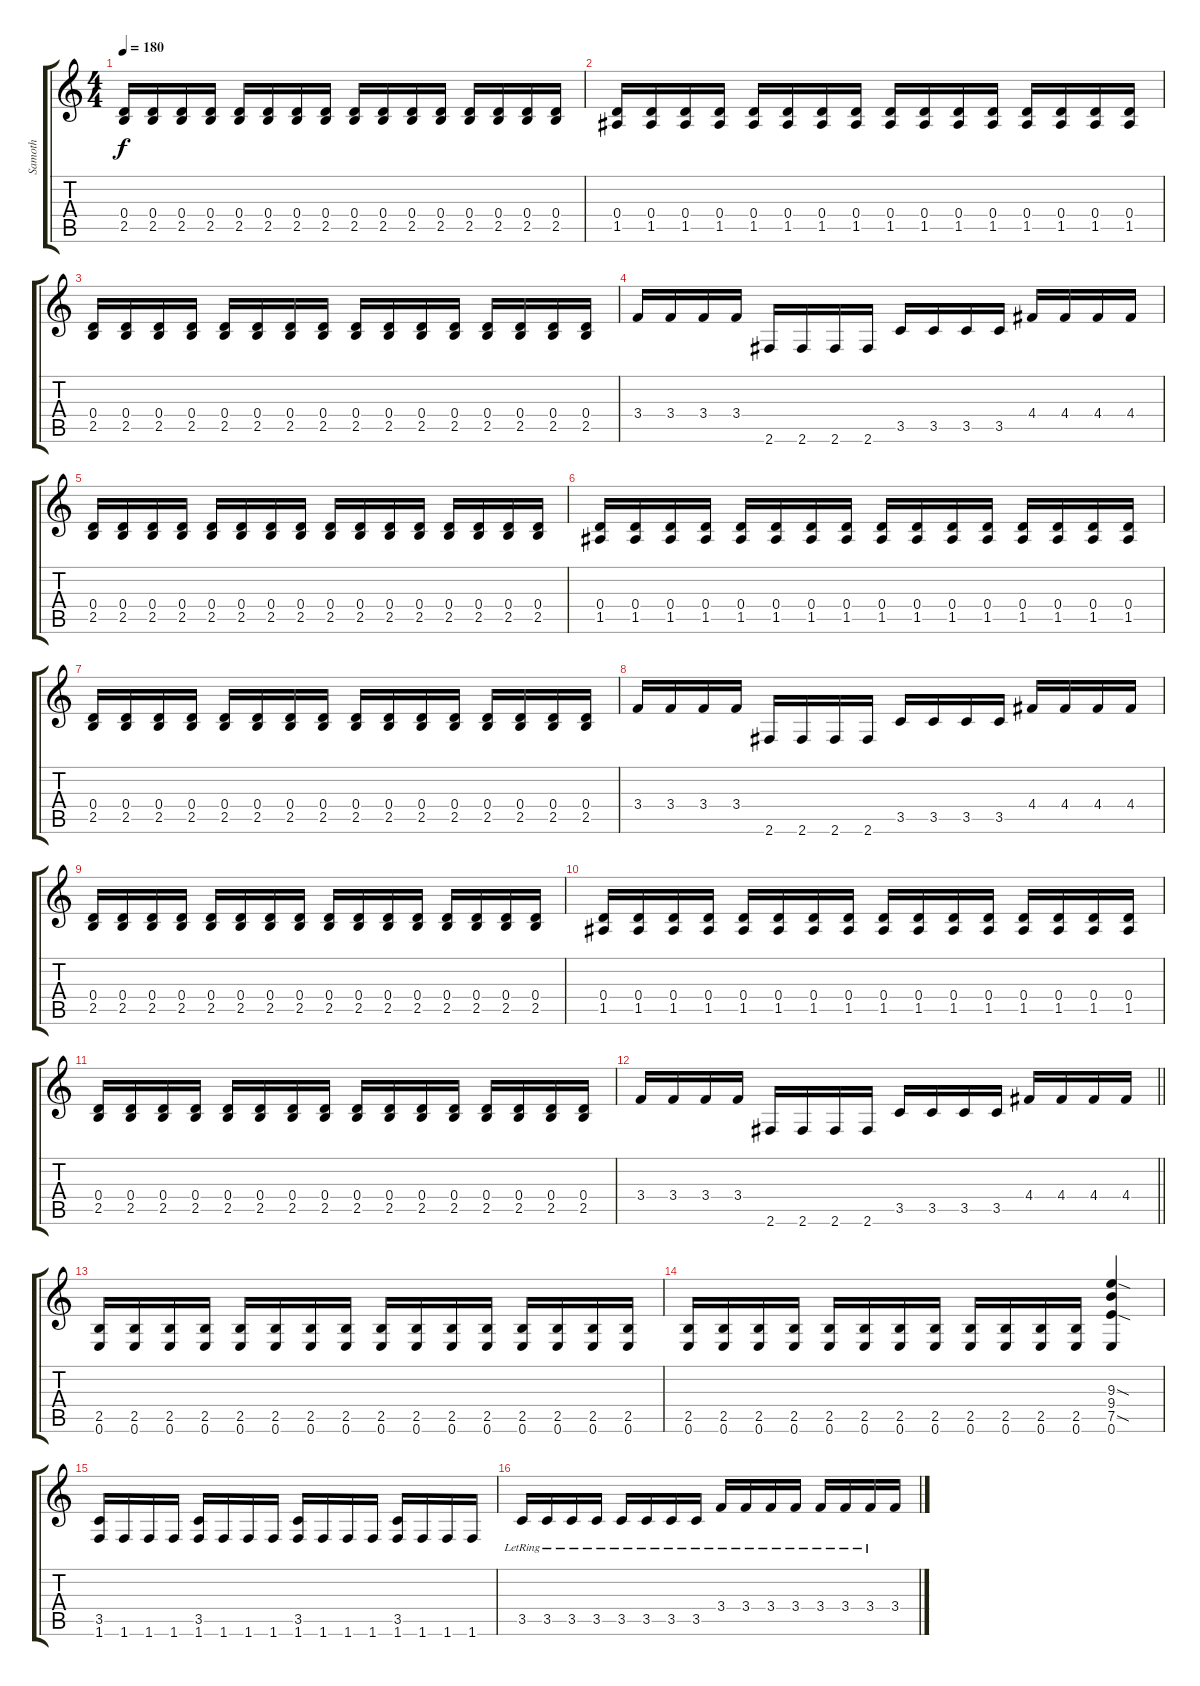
\track ("Samoth" "Samoth") {instrument distortionguitar}
\staff {score tabs}
\tuning (E4 B3 G3 D3 A2 E2) {hide}
\ts (4 4)
\tempo 180
\clef g2
\ks c
(0.4 2.5).16{dy f} (0.4 2.5).16 (0.4 2.5).16 (0.4 2.5).16 (0.4 2.5).16 (0.4 2.5).16 (0.4 2.5).16 (0.4 2.5).16 (0.4 2.5).16 (0.4 2.5).16 (0.4 2.5).16 (0.4 2.5).16 (0.4 2.5).16 (0.4 2.5).16 (0.4 2.5).16 (0.4 2.5).16 |
(0.4 1.5).16 (0.4 1.5).16 (0.4 1.5).16 (0.4 1.5).16 (0.4 1.5).16 (0.4 1.5).16 (0.4 1.5).16 (0.4 1.5).16 (0.4 1.5).16 (0.4 1.5).16 (0.4 1.5).16 (0.4 1.5).16 (0.4 1.5).16 (0.4 1.5).16 (0.4 1.5).16 (0.4 1.5).16 |
(0.4 2.5).16 (0.4 2.5).16 (0.4 2.5).16 (0.4 2.5).16 (0.4 2.5).16 (0.4 2.5).16 (0.4 2.5).16 (0.4 2.5).16 (0.4 2.5).16 (0.4 2.5).16 (0.4 2.5).16 (0.4 2.5).16 (0.4 2.5).16 (0.4 2.5).16 (0.4 2.5).16 (0.4 2.5).16 |
3.4.16 3.4.16 3.4.16 3.4.16 2.6.16 2.6.16 2.6.16 2.6.16 3.5.16 3.5.16 3.5.16 3.5.16 4.4.16 4.4.16 4.4.16 4.4.16 |
(0.4 2.5).16 (0.4 2.5).16 (0.4 2.5).16 (0.4 2.5).16 (0.4 2.5).16 (0.4 2.5).16 (0.4 2.5).16 (0.4 2.5).16 (0.4 2.5).16 (0.4 2.5).16 (0.4 2.5).16 (0.4 2.5).16 (0.4 2.5).16 (0.4 2.5).16 (0.4 2.5).16 (0.4 2.5).16 |
(0.4 1.5).16 (0.4 1.5).16 (0.4 1.5).16 (0.4 1.5).16 (0.4 1.5).16 (0.4 1.5).16 (0.4 1.5).16 (0.4 1.5).16 (0.4 1.5).16 (0.4 1.5).16 (0.4 1.5).16 (0.4 1.5).16 (0.4 1.5).16 (0.4 1.5).16 (0.4 1.5).16 (0.4 1.5).16 |
(0.4 2.5).16 (0.4 2.5).16 (0.4 2.5).16 (0.4 2.5).16 (0.4 2.5).16 (0.4 2.5).16 (0.4 2.5).16 (0.4 2.5).16 (0.4 2.5).16 (0.4 2.5).16 (0.4 2.5).16 (0.4 2.5).16 (0.4 2.5).16 (0.4 2.5).16 (0.4 2.5).16 (0.4 2.5).16 |
3.4.16 3.4.16 3.4.16 3.4.16 2.6.16 2.6.16 2.6.16 2.6.16 3.5.16 3.5.16 3.5.16 3.5.16 4.4.16 4.4.16 4.4.16 4.4.16 |
(0.4 2.5).16 (0.4 2.5).16 (0.4 2.5).16 (0.4 2.5).16 (0.4 2.5).16 (0.4 2.5).16 (0.4 2.5).16 (0.4 2.5).16 (0.4 2.5).16 (0.4 2.5).16 (0.4 2.5).16 (0.4 2.5).16 (0.4 2.5).16 (0.4 2.5).16 (0.4 2.5).16 (0.4 2.5).16 |
(0.4 1.5).16 (0.4 1.5).16 (0.4 1.5).16 (0.4 1.5).16 (0.4 1.5).16 (0.4 1.5).16 (0.4 1.5).16 (0.4 1.5).16 (0.4 1.5).16 (0.4 1.5).16 (0.4 1.5).16 (0.4 1.5).16 (0.4 1.5).16 (0.4 1.5).16 (0.4 1.5).16 (0.4 1.5).16 |
(0.4 2.5).16 (0.4 2.5).16 (0.4 2.5).16 (0.4 2.5).16 (0.4 2.5).16 (0.4 2.5).16 (0.4 2.5).16 (0.4 2.5).16 (0.4 2.5).16 (0.4 2.5).16 (0.4 2.5).16 (0.4 2.5).16 (0.4 2.5).16 (0.4 2.5).16 (0.4 2.5).16 (0.4 2.5).16 |
\barLineRight lightlight
3.4.16 3.4.16 3.4.16 3.4.16 2.6.16 2.6.16 2.6.16 2.6.16 3.5.16 3.5.16 3.5.16 3.5.16 4.4.16 4.4.16 4.4.16 4.4.16 |
(2.5 0.6).16 (2.5 0.6).16 (2.5 0.6).16 (2.5 0.6).16 (2.5 0.6).16 (2.5 0.6).16 (2.5 0.6).16 (2.5 0.6).16 (2.5 0.6).16 (2.5 0.6).16 (2.5 0.6).16 (2.5 0.6).16 (2.5 0.6).16 (2.5 0.6).16 (2.5 0.6).16 (2.5 0.6).16 |
(2.5 0.6).16 (2.5 0.6).16 (2.5 0.6).16 (2.5 0.6).16 (2.5 0.6).16 (2.5 0.6).16 (2.5 0.6).16 (2.5 0.6).16 (2.5 0.6).16 (2.5 0.6).16 (2.5 0.6).16 (2.5 0.6).16 (9.3{sod} 9.4 7.5{sod} 0.6).4 |
(3.5 1.6).16 1.6.16 1.6.16 1.6.16 (3.5 1.6).16 1.6.16 1.6.16 1.6.16 (3.5 1.6).16 1.6.16 1.6.16 1.6.16 (3.5 1.6).16 1.6.16 1.6.16 1.6.16 |
3.5{lr}.16 3.5{lr}.16 3.5{lr}.16 3.5{lr}.16 3.5{lr}.16 3.5{lr}.16 3.5{lr}.16 3.5{lr}.16 3.4{lr}.16 3.4{lr}.16 3.4{lr}.16 3.4{lr}.16 3.4{lr}.16 3.4{lr}.16 3.4{lr}.16 3.4.16
